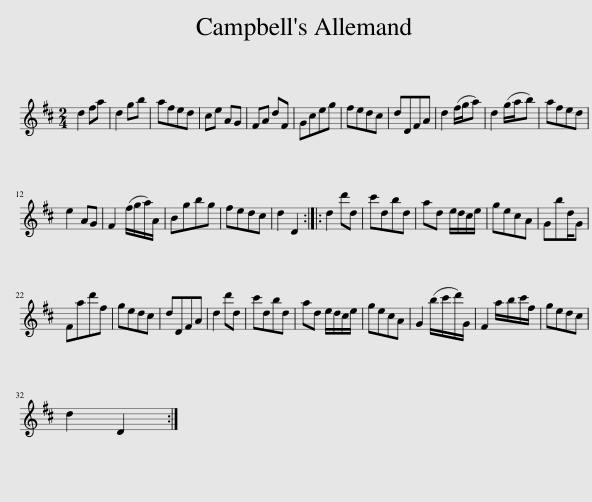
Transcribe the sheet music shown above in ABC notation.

X:1
L:1/8
M:2/4
I:linebreak $
K:D
V:1 treble
V:1
 d2 fa | d2 gb | afed | ce AG | FA dF | %5
 Gceg | fedc | dDFA | d2 (f/g/a) | d2 (g/a/b) | %10
 afed |$ e2 AG | F2 (f/g/a/)A/ | Bgbg | fedc | %15
 d2 D2 :: d2 d'd | c'dbd | ad e/d/c/e/ | gecA | %20
 Gbd/G |$ Fad'f | gedc | dDFA | d2 d'd | %25
 c'dbd | ad e/d/c/e/ | gecA | G2 (b/c'/d'/)G/ | F2 a/b/c'/f/ | %30
 gedc |$ d2 D2 :| %32
